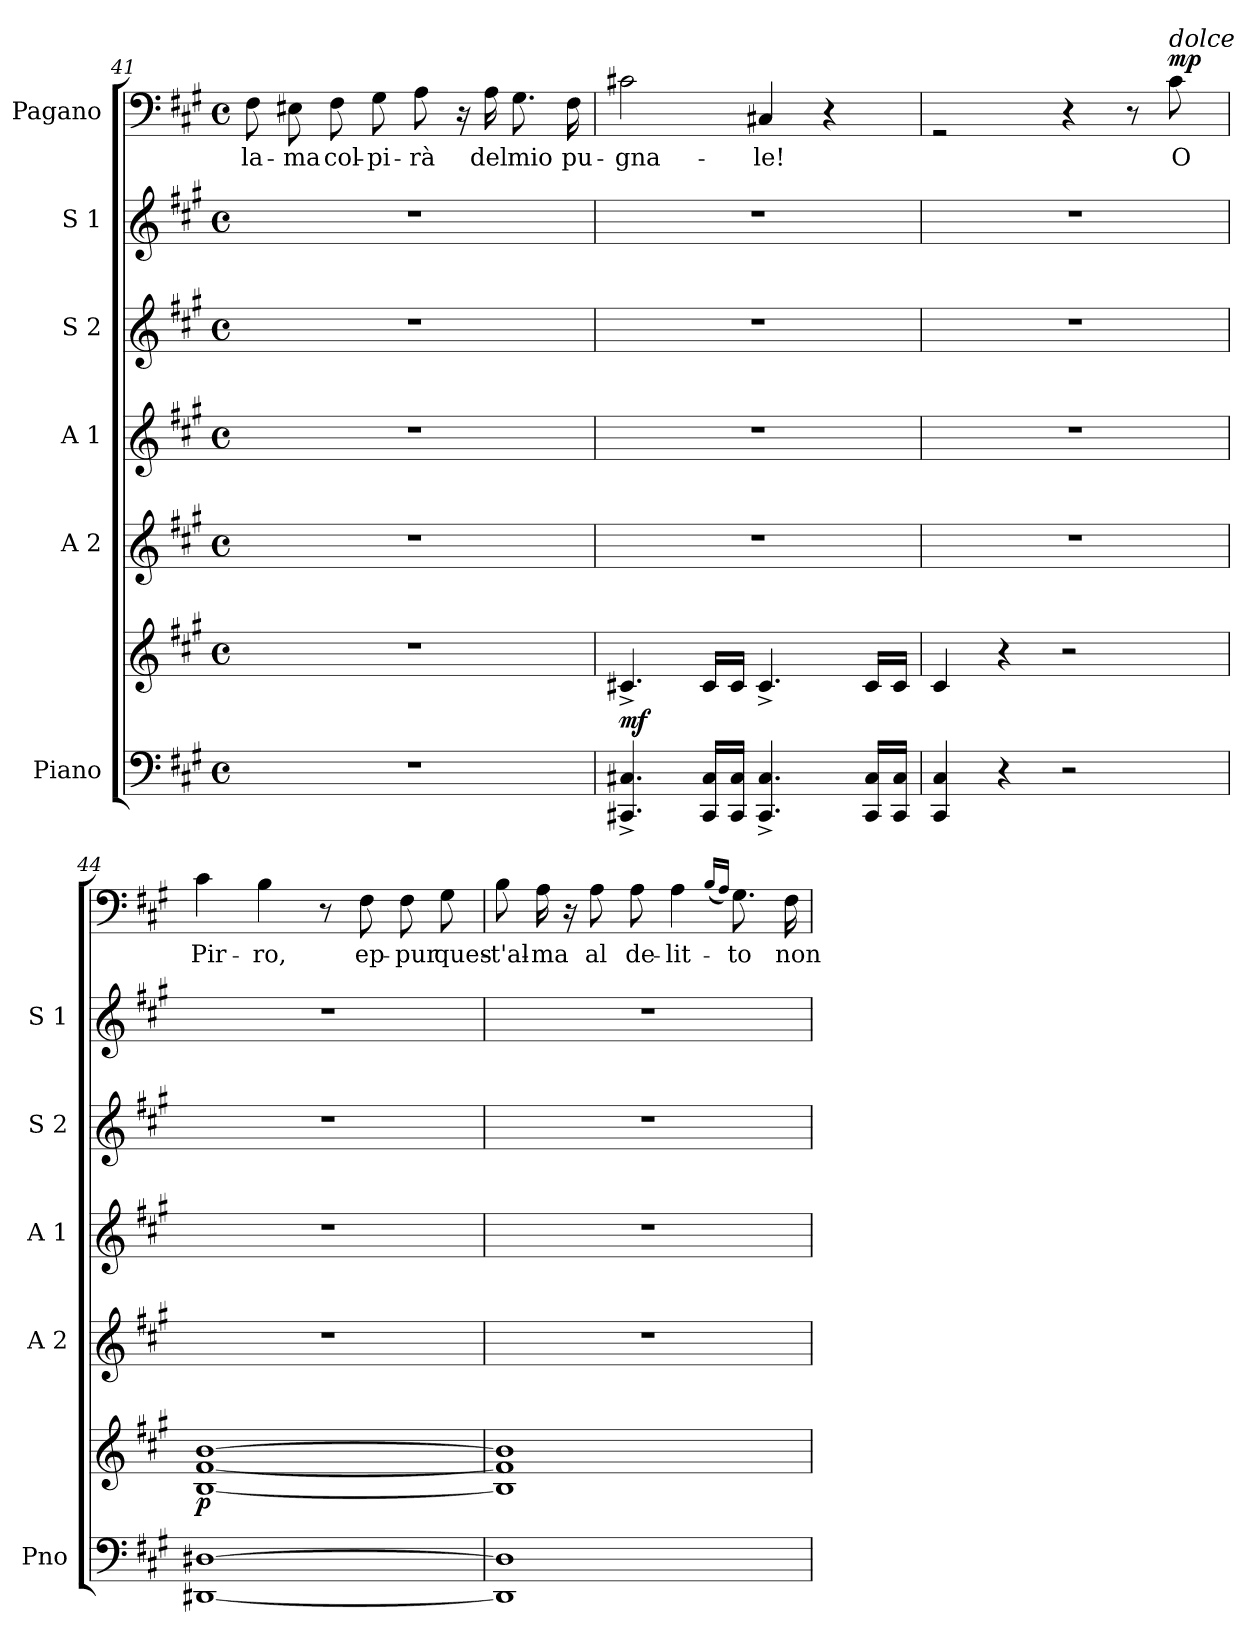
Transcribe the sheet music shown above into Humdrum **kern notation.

**kern	**kern	**dynam	**kern	**kern	**kern	**kern	**kern	**text	**dynam
*part6	*part6	*part6	*part5	*part4	*part3	*part2	*part1	*part1	*part1
*staff7	*staff6	*staff6/7	*staff5	*staff4	*staff3	*staff2	*staff1	*staff1	*staff1
*I"Piano	*	*	*I"A 2	*I"A 1	*I"S 2	*I"S 1	*I"Pagano	*	*
*I'Pno	*	*	*I'A 2	*I'A 1	*I'S 2	*I'S 1	*	*	*
*clefF4	*clefG2	*	*clefG2	*clefG2	*clefG2	*clefG2	*clefF4	*	*
*k[f#c#g#]	*k[f#c#g#]	*	*k[f#c#g#]	*k[f#c#g#]	*k[f#c#g#]	*k[f#c#g#]	*k[f#c#g#]	*	*
*M4/4	*M4/4	*	*M4/4	*M4/4	*M4/4	*M4/4	*M4/4	*	*
*met(c)	*met(c)	*	*met(c)	*met(c)	*met(c)	*met(c)	*met(c)	*	*
=41	=41	=41	=41	=41	=41	=41	=41	=41	=41
!	!	!	!	!	!	!	!	!LO:LY:b	!
1r	1r	.	1r	1r	1r	1r	8F#\	la-	.
!	!	!	!	!	!	!	!	!LO:LY:b	!
.	.	.	.	.	.	.	8E#X\	-ma	.
!	!	!	!	!	!	!	!	!LO:LY:b	!
.	.	.	.	.	.	.	8F#\	col-	.
!	!	!	!	!	!	!	!	!LO:LY:b	!
.	.	.	.	.	.	.	8G#\	-pi-	.
!	!	!	!	!	!	!	!	!LO:LY:b	!
.	.	.	.	.	.	.	8A\	-rà	.
.	.	.	.	.	.	.	16r	.	.
!	!	!	!	!	!	!	!	!LO:LY:b	!
.	.	.	.	.	.	.	16A\	del	.
!	!	!	!	!	!	!	!	!LO:LY:b	!
.	.	.	.	.	.	.	8.G#\	mio	.
!	!	!	!	!	!	!	!	!LO:LY:b	!
.	.	.	.	.	.	.	16F#\	pu-	.
=42	=42	=42	=42	=42	=42	=42	=42	=42	=42
!	!	!LO:DY:b	!	!	!	!	!	!LO:LY:b	!
4.CC#X/^ 4.C#X/^	4.c#X^/	mf	1r	1r	1r	1r	2c#X\	-gna-	.
16CC#/ 16C#/LL	16c#/LL	.	.	.	.	.	.	.	.
16CC#/ 16C#/JJ	16c#/JJ	.	.	.	.	.	.	.	.
!	!	!	!	!	!	!	!	!LO:LY:b	!
4.CC#/^ 4.C#/^	4.c#^/	.	.	.	.	.	4C#X/	-le!	.
.	.	.	.	.	.	.	4r	.	.
16CC#/ 16C#/LL	16c#/LL	.	.	.	.	.	.	.	.
16CC#/ 16C#/JJ	16c#/JJ	.	.	.	.	.	.	.	.
=43	=43	=43	=43	=43	=43	=43	=43	=43	=43
4CC#/ 4C#/	4c#/	.	1r	1r	1r	1r	2rGG	.	.
4r	4r	.	.	.	.	.	.	.	.
2r	2r	.	.	.	.	.	4r	.	.
.	.	.	.	.	.	.	8r	.	.
!	!	!	!	!	!	!	!LO:TX:a:i:t=dolce	!	!
!	!	!	!	!	!	!	!	!LO:LY:b	!LO:DY:a
.	.	.	.	.	.	.	8c#\	O	mp
!!LO:PB:g=z
=44	=44	=44	=44	=44	=44	=44	=44	=44	=44
!	!	!LO:DY:b	!	!	!	!	!	!LO:LY:b	!
[1DD#X [1D#X	[1B [1f# [1b	p	1r	1r	1r	1r	4c#\	Pir-	.
!	!	!	!	!	!	!	!	!LO:LY:b	!
.	.	.	.	.	.	.	4B\	-ro,	.
.	.	.	.	.	.	.	8r	.	.
!	!	!	!	!	!	!	!	!LO:LY:b	!
.	.	.	.	.	.	.	8F#\	ep-	.
!	!	!	!	!	!	!	!	!LO:LY:b	!
.	.	.	.	.	.	.	8F#\	-pur	.
!	!	!	!	!	!	!	!	!LO:LY:b	!
.	.	.	.	.	.	.	8G#\	ques-	.
=45	=45	=45	=45	=45	=45	=45	=45	=45	=45
!	!	!	!	!	!	!	!	!LO:LY:b	!
1DD#] 1D#]	1B] 1f#] 1b]	.	1r	1r	1r	1r	8B\	-t'al-	.
!	!	!	!	!	!	!	!	!LO:LY:b	!
.	.	.	.	.	.	.	16A\	-ma	.
.	.	.	.	.	.	.	16r	.	.
!	!	!	!	!	!	!	!	!LO:LY:b	!
.	.	.	.	.	.	.	8A\	al	.
!	!	!	!	!	!	!	!	!LO:LY:b	!
.	.	.	.	.	.	.	8A\	de-	.
!	!	!	!	!	!	!	!	!LO:LY:b	!
.	.	.	.	.	.	.	4A\	-lit-	.
.	.	.	.	.	.	.	(<16qB/LL	.	.
.	.	.	.	.	.	.	16qA/JJ)	.	.
!	!	!	!	!	!	!	!	!LO:LY:b	!
.	.	.	.	.	.	.	8.G#\	-to	.
!	!	!	!	!	!	!	!	!LO:LY:b	!
.	.	.	.	.	.	.	16F#\	non	.
=	=	=	=	=	=	=	=	=	=
*-	*-	*-	*-	*-	*-	*-	*-	*-	*-
